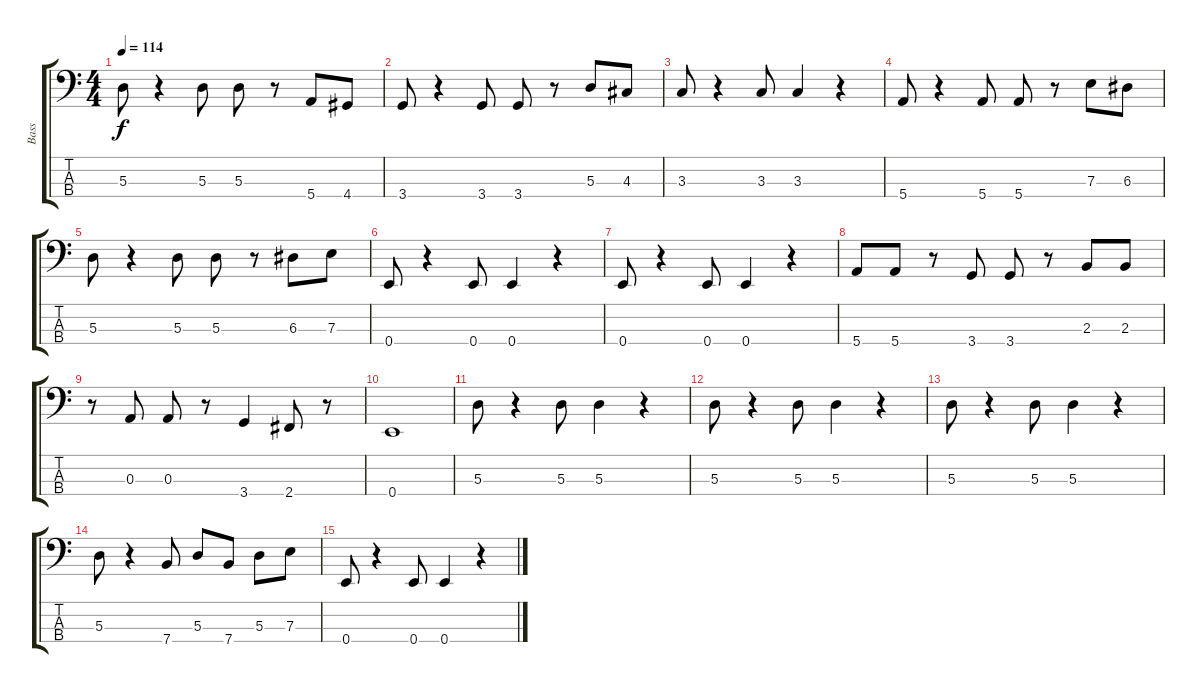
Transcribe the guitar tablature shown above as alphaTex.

\track ("Bass" "Bass") {instrument electricbasspick}
\staff {score tabs}
\tuning (G2 D2 A1 E1) {hide}
\ts (4 4)
\tempo 114
\clef f4
\ks c
5.3.8{dy f} r.4 5.3.8 5.3.8 r.8 5.4.8 4.4.8 |
3.4.8 r.4 3.4.8 3.4.8 r.8 5.3.8 4.3.8 |
3.3.8 r.4 3.3.8 3.3.4 r.4 |
5.4.8 r.4 5.4.8 5.4.8 r.8 7.3.8 6.3.8 |
5.3.8 r.4 5.3.8 5.3.8 r.8 6.3.8 7.3.8 |
0.4.8 r.4 0.4.8 0.4.4 r.4 |
0.4.8 r.4 0.4.8 0.4.4 r.4 |
5.4.8 5.4.8 r.8 3.4.8 3.4.8 r.8 2.3.8 2.3.8 |
r.8 0.3.8 0.3.8 r.8 3.4.4 2.4.8 r.8 |
0.4.1 |
5.3.8 r.4 5.3.8 5.3.4 r.4 |
5.3.8 r.4 5.3.8 5.3.4 r.4 |
5.3.8 r.4 5.3.8 5.3.4 r.4 |
5.3.8 r.4 7.4.8 5.3.8 7.4.8 5.3.8 7.3.8 |
0.4.8 r.4 0.4.8 0.4.4 r.4
